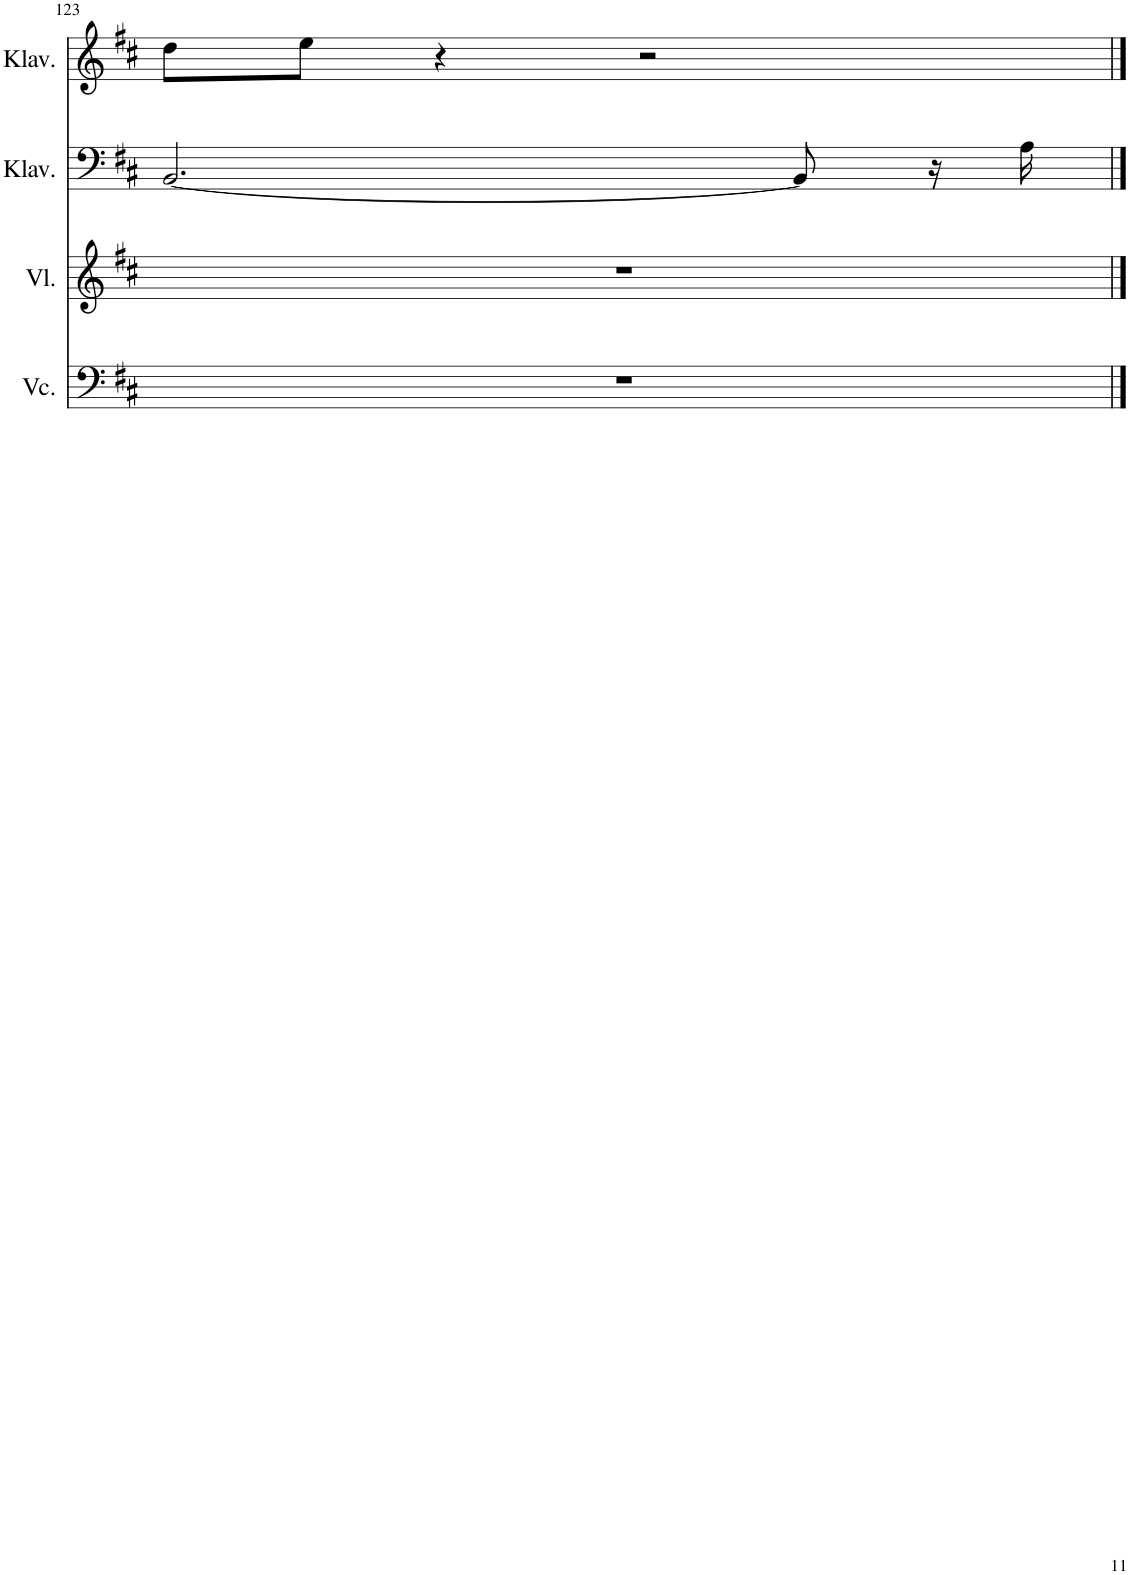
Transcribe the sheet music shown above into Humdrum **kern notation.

**kern	**kern	**kern	**kern
*part4	*part3	*part2	*part1
*staff4	*staff3	*staff2	*staff1
*I"Violoncello	*I"Violine	*I"Klavier	*I"Klavier
*I'Vc.	*I'Vl.	*I'Klav.	*I'Klav.
!!LO:PB:g=z
*clefF4	*clefG2	*clefF4	*clefG2
*k[f#c#]	*k[f#c#]	*k[f#c#]	*k[f#c#]
*M4/4	*M4/4	*M4/4	*M4/4
=123	=123	=123	=123
1r	1r	[2.BB/	8dd\L
.	.	.	8ee\J
.	.	.	4r
.	.	.	2r
.	.	8BB/]	.
.	.	16r	.
.	.	16A\	.
==	==	==	==
*-	*-	*-	*-
